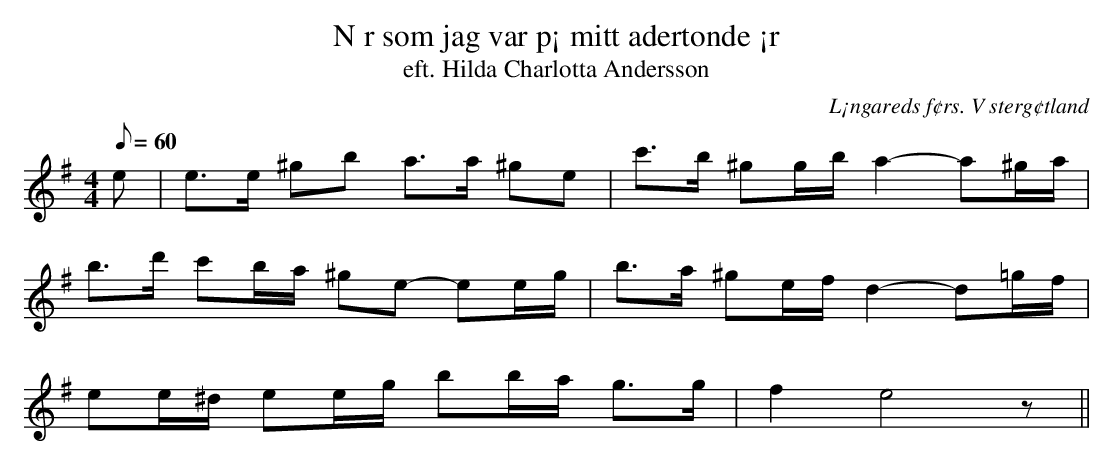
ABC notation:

X:1
T: N r som jag var p¡ mitt adertonde ¡r
T:eft. Hilda Charlotta Andersson
O:L¡ngareds f¢rs. V sterg¢tland
M: 4/4
L: 1/8
Q:60
K:Em
e | e>e ^gb a>a ^ge | c'>b ^gg/b/ a2-a^g/a/ |
b>d' c'b/a/ ^ge- ee/g/ | b>a ^ge/f/ d2-d=g/f/ |
ee/^d/ ee/g/ bb/a/ g>g | f2e4z ||
